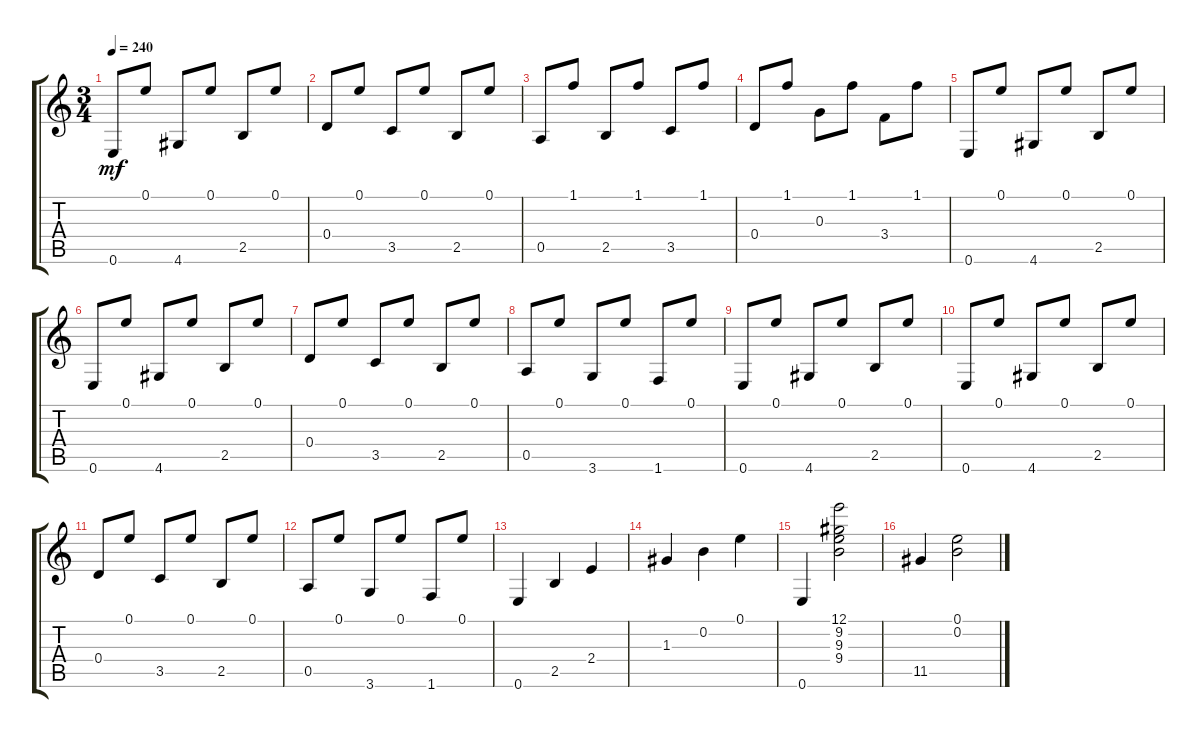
\track "" {instrument acousticguitarnylon}
\staff {score tabs}
\tuning (E4 B3 G3 D3 A2 E2) {hide}
\ts (3 4)
\tempo 240
\clef g2
\ks c
0.6.8{dy mf} 0.1.8 4.6.8 0.1.8 2.5.8 0.1.8 |
0.4.8 0.1.8 3.5.8 0.1.8 2.5.8 0.1.8 |
0.5.8 1.1.8 2.5.8 1.1.8 3.5.8 1.1.8 |
0.4.8 1.1.8 0.3.8 1.1.8 3.4.8 1.1.8 |
0.6.8 0.1.8 4.6.8 0.1.8 2.5.8 0.1.8 |
0.6.8 0.1.8 4.6.8 0.1.8 2.5.8 0.1.8 |
0.4.8 0.1.8 3.5.8 0.1.8 2.5.8 0.1.8 |
0.5.8 0.1.8 3.6.8 0.1.8 1.6.8 0.1.8 |
0.6.8 0.1.8 4.6.8 0.1.8 2.5.8 0.1.8 |
0.6.8 0.1.8 4.6.8 0.1.8 2.5.8 0.1.8 |
0.4.8 0.1.8 3.5.8 0.1.8 2.5.8 0.1.8 |
0.5.8 0.1.8 3.6.8 0.1.8 1.6.8 0.1.8 |
0.6.4 2.5.4 2.4.4 |
1.3.4 0.2.4 0.1.4 |
0.6.4 (12.1 9.2 9.3 9.4).2 |
11.5.4 (0.1 0.2).2
